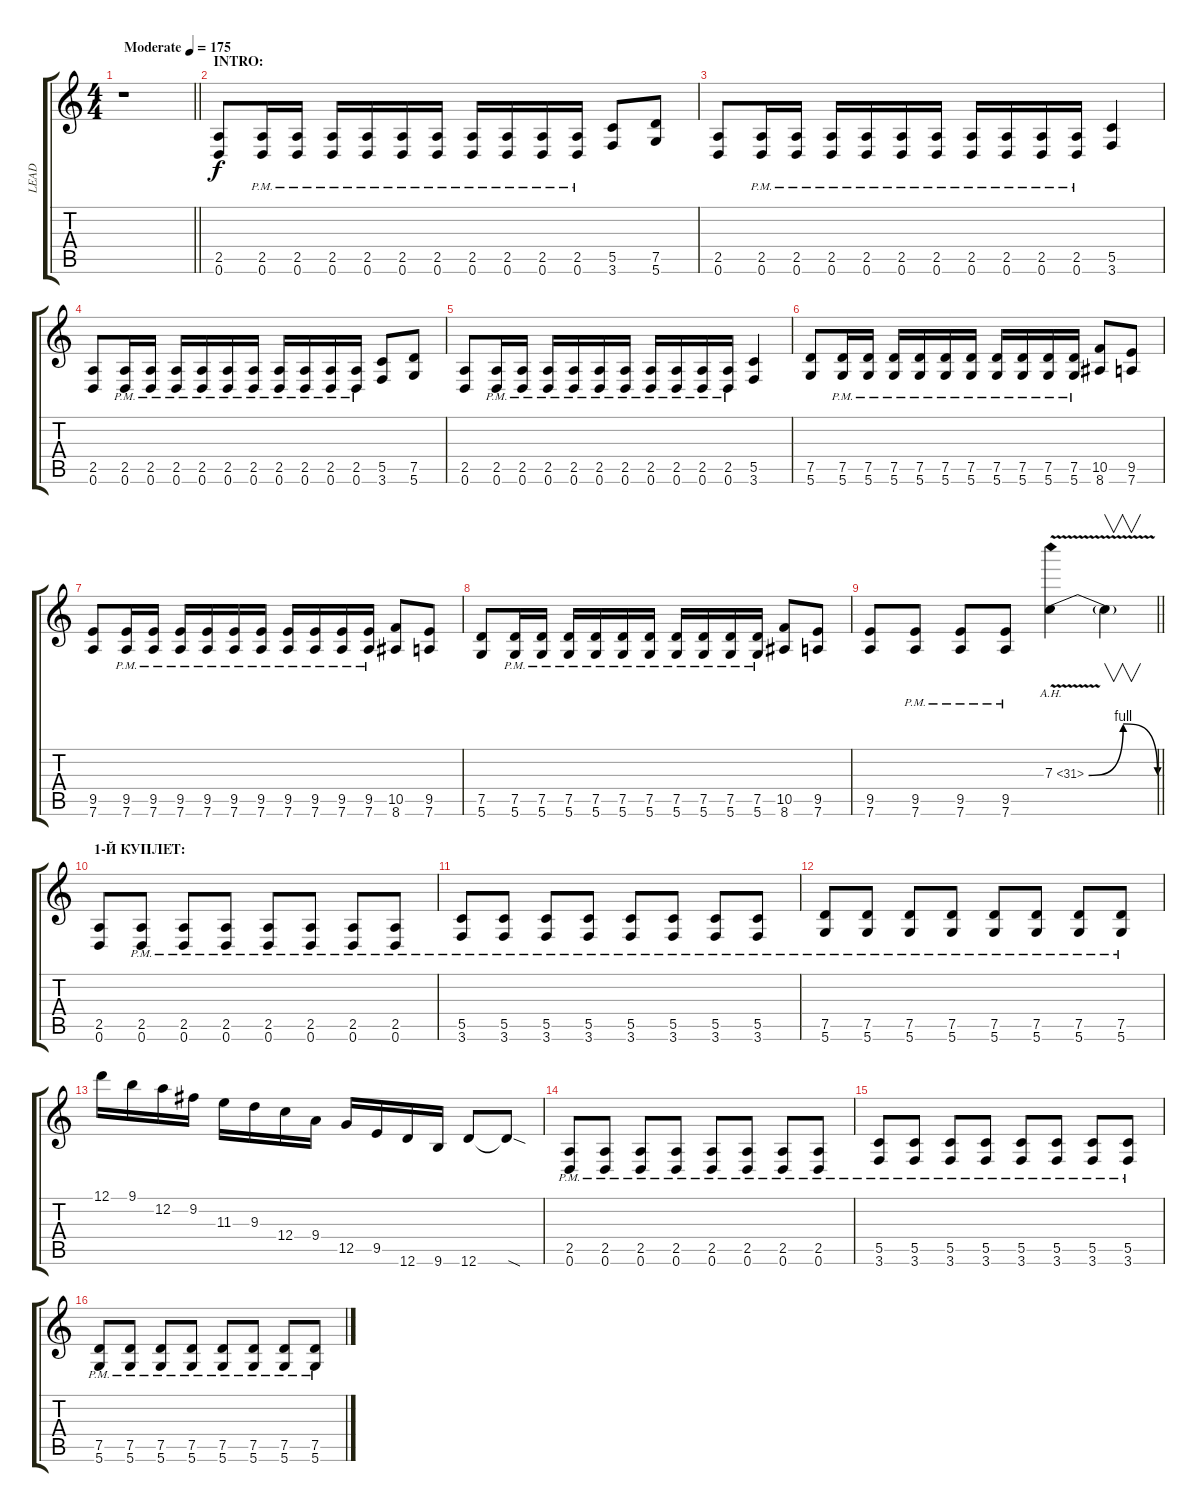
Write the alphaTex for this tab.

\track ("LEAD" "LEAD") {instrument distortionguitar}
\staff {score tabs}
\tuning (D4 A3 F3 C3 G2 D2) {hide}
\ts (4 4)
\tempo (175 "Moderate")
\clef g2
\barLineRight lightlight
\ks c
r.1{dy f instrument distortionguitar} |
\section ("" "INTRO:")
(2.5 0.6).8 (2.5{pm} 0.6{pm}).16 (2.5{pm} 0.6{pm}).16 (2.5{pm} 0.6{pm}).16 (2.5{pm} 0.6{pm}).16 (2.5{pm} 0.6{pm}).16 (2.5{pm} 0.6{pm}).16 (2.5{pm} 0.6{pm}).16 (2.5{pm} 0.6{pm}).16 (2.5{pm} 0.6{pm}).16 (2.5{pm} 0.6{pm}).16 (5.5 3.6).8 (7.5 5.6).8 |
(2.5 0.6).8 (2.5{pm} 0.6{pm}).16 (2.5{pm} 0.6{pm}).16 (2.5{pm} 0.6{pm}).16 (2.5{pm} 0.6{pm}).16 (2.5{pm} 0.6{pm}).16 (2.5{pm} 0.6{pm}).16 (2.5{pm} 0.6{pm}).16 (2.5{pm} 0.6{pm}).16 (2.5{pm} 0.6{pm}).16 (2.5{pm} 0.6{pm}).16 (5.5 3.6).4 |
(2.5 0.6).8 (2.5{pm} 0.6{pm}).16 (2.5{pm} 0.6{pm}).16 (2.5{pm} 0.6{pm}).16 (2.5{pm} 0.6{pm}).16 (2.5{pm} 0.6{pm}).16 (2.5{pm} 0.6{pm}).16 (2.5{pm} 0.6{pm}).16 (2.5{pm} 0.6{pm}).16 (2.5{pm} 0.6{pm}).16 (2.5{pm} 0.6{pm}).16 (5.5 3.6).8 (7.5 5.6).8 |
(2.5 0.6).8 (2.5{pm} 0.6{pm}).16 (2.5{pm} 0.6{pm}).16 (2.5{pm} 0.6{pm}).16 (2.5{pm} 0.6{pm}).16 (2.5{pm} 0.6{pm}).16 (2.5{pm} 0.6{pm}).16 (2.5{pm} 0.6{pm}).16 (2.5{pm} 0.6{pm}).16 (2.5{pm} 0.6{pm}).16 (2.5{pm} 0.6{pm}).16 (5.5 3.6).4 |
(7.5 5.6).8 (7.5{pm} 5.6{pm}).16 (7.5{pm} 5.6{pm}).16 (7.5{pm} 5.6{pm}).16 (7.5{pm} 5.6{pm}).16 (7.5{pm} 5.6{pm}).16 (7.5{pm} 5.6{pm}).16 (7.5{pm} 5.6{pm}).16 (7.5{pm} 5.6{pm}).16 (7.5{pm} 5.6{pm}).16 (7.5{pm} 5.6{pm}).16 (10.5 8.6).8 (9.5 7.6).8 |
(9.5 7.6).8 (9.5{pm} 7.6{pm}).16 (9.5{pm} 7.6{pm}).16 (9.5{pm} 7.6{pm}).16 (9.5{pm} 7.6{pm}).16 (9.5{pm} 7.6{pm}).16 (9.5{pm} 7.6{pm}).16 (9.5{pm} 7.6{pm}).16 (9.5{pm} 7.6{pm}).16 (9.5{pm} 7.6{pm}).16 (9.5{pm} 7.6{pm}).16 (10.5 8.6).8 (9.5 7.6).8 |
(7.5 5.6).8 (7.5{pm} 5.6{pm}).16 (7.5{pm} 5.6{pm}).16 (7.5{pm} 5.6{pm}).16 (7.5{pm} 5.6{pm}).16 (7.5{pm} 5.6{pm}).16 (7.5{pm} 5.6{pm}).16 (7.5{pm} 5.6{pm}).16 (7.5{pm} 5.6{pm}).16 (7.5{pm} 5.6{pm}).16 (7.5{pm} 5.6{pm}).16 (10.5 8.6).8 (9.5 7.6).8 |
\barLineRight lightlight
(9.5 7.6).8 (9.5{pm} 7.6{pm}).8 (9.5{pm} 7.6{pm}).8 (9.5{pm} 7.6{pm}).8 7.3{be (bendrelease 0 0 35 4 35 4 60 0) ah 24 v}.4 7.3{t}.4{v} |
\section ("" "1-Й КУПЛЕТ:")
(2.5 0.6).8 (2.5{pm} 0.6{pm}).8 (2.5{pm} 0.6{pm}).8 (2.5{pm} 0.6{pm}).8 (2.5{pm} 0.6{pm}).8 (2.5{pm} 0.6{pm}).8 (2.5{pm} 0.6{pm}).8 (2.5{pm} 0.6{pm}).8 |
(5.5{pm} 3.6{pm}).8 (5.5{pm} 3.6{pm}).8 (5.5{pm} 3.6{pm}).8 (5.5{pm} 3.6{pm}).8 (5.5{pm} 3.6{pm}).8 (5.5{pm} 3.6{pm}).8 (5.5{pm} 3.6{pm}).8 (5.5{pm} 3.6{pm}).8 |
(7.5{pm} 5.6{pm}).8 (7.5{pm} 5.6{pm}).8 (7.5{pm} 5.6{pm}).8 (7.5{pm} 5.6{pm}).8 (7.5{pm} 5.6{pm}).8 (7.5{pm} 5.6{pm}).8 (7.5{pm} 5.6{pm}).8 (7.5{pm} 5.6{pm}).8 |
12.1.16 9.1.16 12.2.16 9.2.16 11.3.16 9.3.16 12.4.16 9.4.16 12.5.16 9.5.16 12.6.16 9.6.16 12.6.8 12.6{sod t}.8 |
(2.5{pm} 0.6{pm}).8 (2.5{pm} 0.6{pm}).8 (2.5{pm} 0.6{pm}).8 (2.5{pm} 0.6{pm}).8 (2.5{pm} 0.6{pm}).8 (2.5{pm} 0.6{pm}).8 (2.5{pm} 0.6{pm}).8 (2.5{pm} 0.6{pm}).8 |
(5.5{pm} 3.6{pm}).8 (5.5{pm} 3.6{pm}).8 (5.5{pm} 3.6{pm}).8 (5.5{pm} 3.6{pm}).8 (5.5{pm} 3.6{pm}).8 (5.5{pm} 3.6{pm}).8 (5.5{pm} 3.6{pm}).8 (5.5{pm} 3.6{pm}).8 |
(7.5{pm} 5.6{pm}).8 (7.5{pm} 5.6{pm}).8 (7.5{pm} 5.6{pm}).8 (7.5{pm} 5.6{pm}).8 (7.5{pm} 5.6{pm}).8 (7.5{pm} 5.6{pm}).8 (7.5{pm} 5.6{pm}).8 (7.5{pm} 5.6{pm}).8
